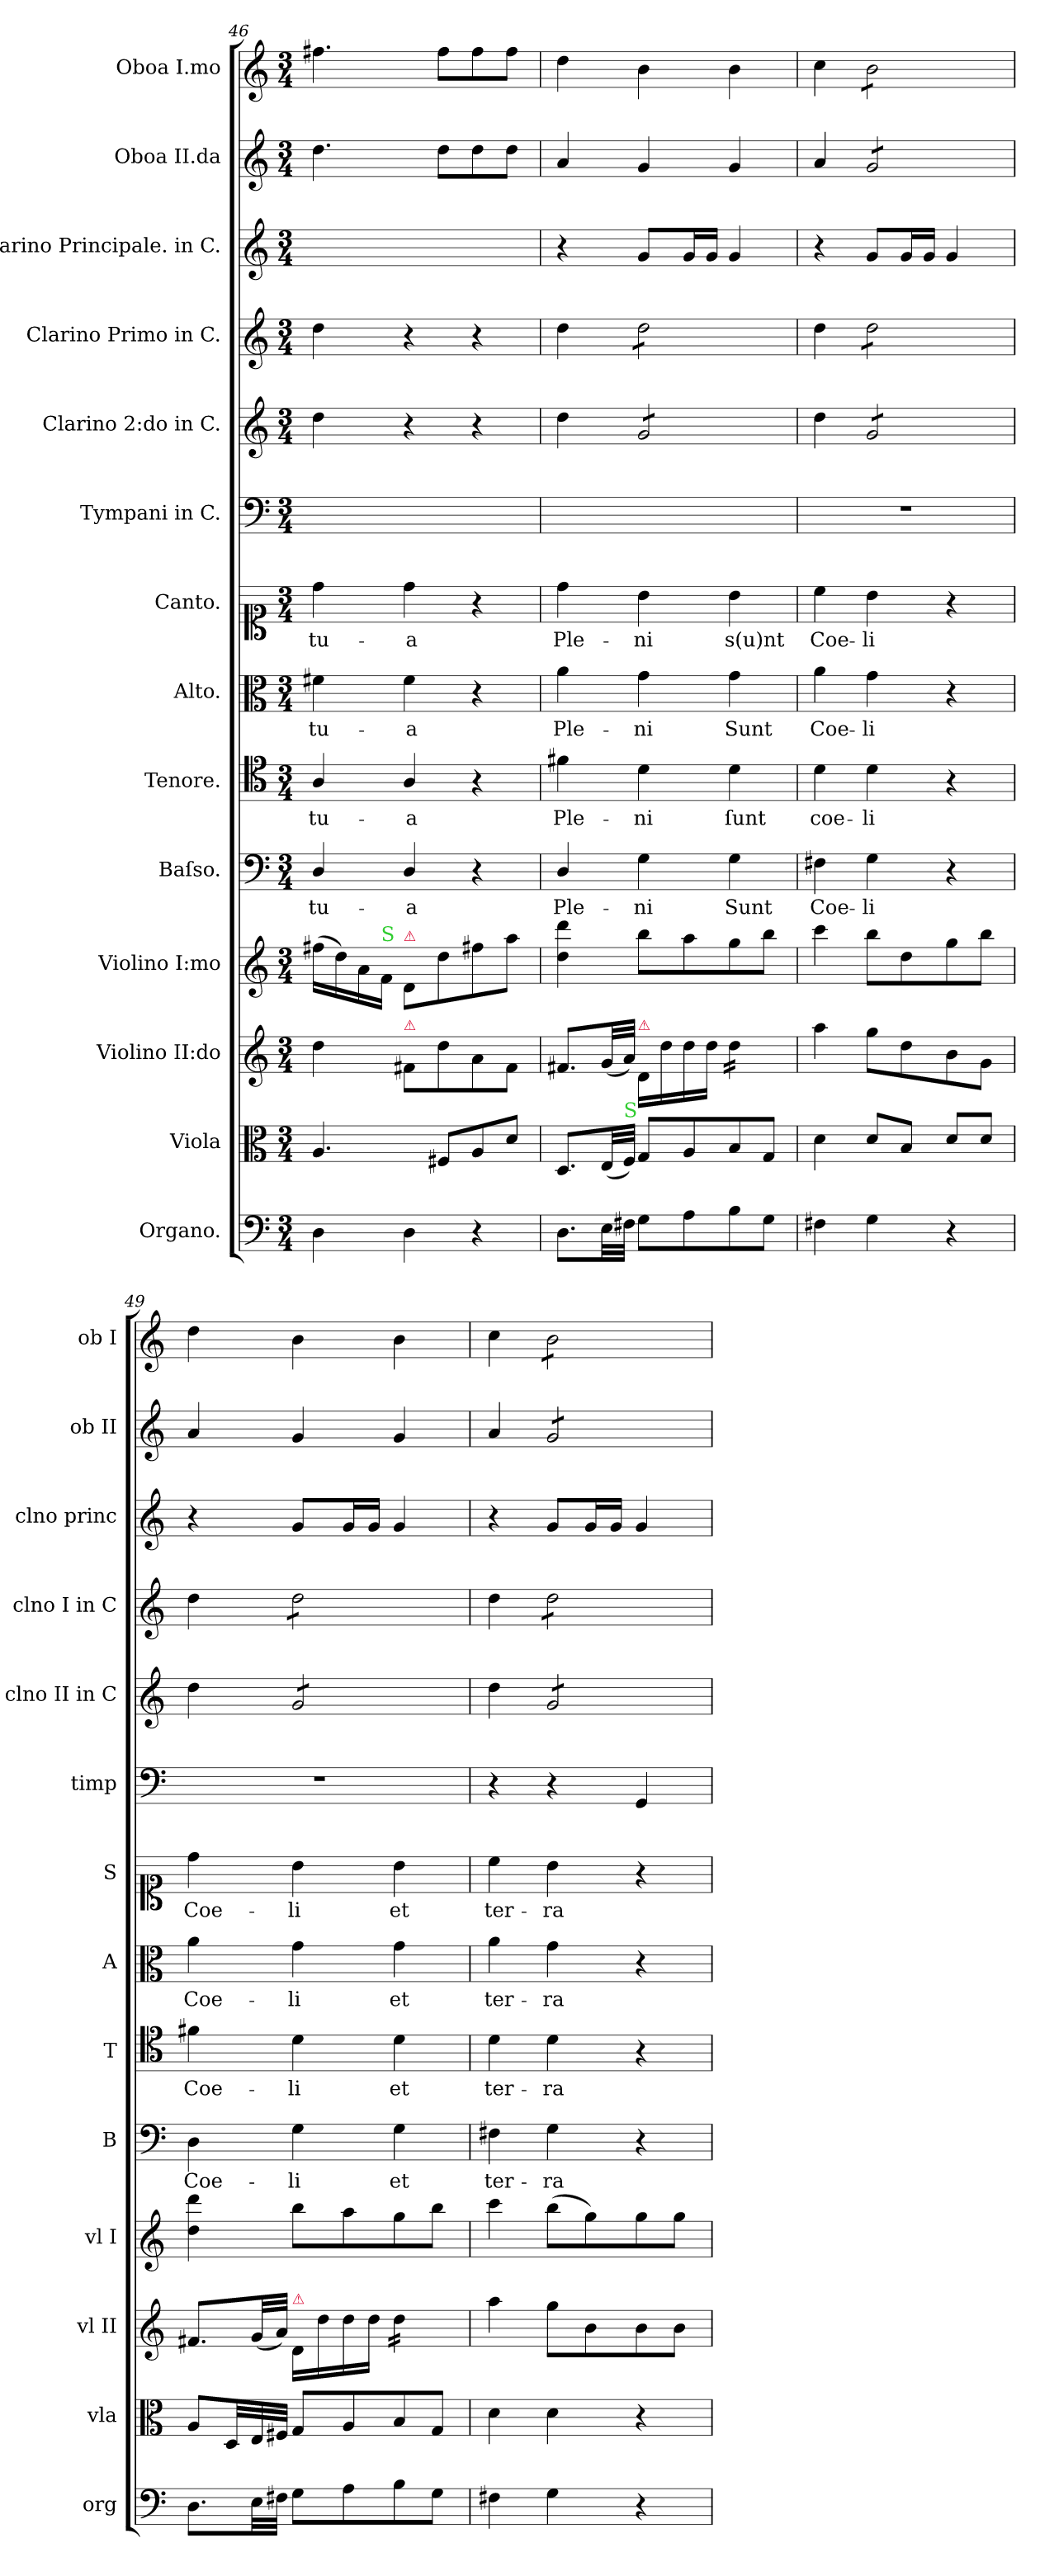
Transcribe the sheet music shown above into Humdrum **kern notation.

**kern	**kern	**kern	**kern	**kern	**text	**kern	**text	**kern	**text	**kern	**text	**kern	**kern	**kern	**kern	**kern	**kern
*part14	*part13	*part12	*part11	*part10	*part10	*part9	*part9	*part8	*part8	*part7	*part7	*part6	*part5	*part4	*part3	*part2	*part1
*staff14	*staff13	*staff12	*staff11	*staff10	*staff10	*staff9	*staff9	*staff8	*staff8	*staff7	*staff7	*staff6	*staff5	*staff4	*staff3	*staff2	*staff1
*I"Organo.	*I"Viola	*I"Violino II:do	*I"Violino I:mo	*I"Baſso.	*	*I"Tenore.	*	*I"Alto.	*	*I"Canto.	*	*I"Tympani in C.	*I"Clarino 2:do in C.	*I"Clarino Primo in C.	*I"Clarino Principale. in C.	*I"Oboa II.da	*I"Oboa I.mo
*I'org	*I'vla	*I'vl II	*I'vl I	*I'B	*	*I'T	*	*I'A	*	*I'S	*	*I'timp	*I'clno II in C	*I'clno I in C	*I'clno princ	*I'ob II	*I'ob I
*clefF4	*clefC3	*clefG2	*clefG2	*clefF4	*	*clefC4	*	*clefC3	*	*clefC1	*	*clefF4	*clefG2	*clefG2	*clefG2	*clefG2	*clefG2
*k[]	*k[]	*k[]	*k[]	*k[]	*	*k[]	*	*k[]	*	*k[]	*	*k[]	*k[]	*k[]	*k[]	*k[]	*k[]
*M3/4	*M3/4	*M3/4	*M3/4	*M3/4	*	*M3/4	*	*M3/4	*	*M3/4	*	*M3/4	*M3/4	*M3/4	*M3/4	*M3/4	*M3/4
=46	=46	=46	=46	=46	=46	=46	=46	=46	=46	=46	=46	=46	=46	=46	=46	=46	=46
!	!	!	!	!	!	!	!	!	!LO:LY:i	!	!LO:LY:i	!	!	!	!	!	!
4D\	4.A/	4dd\	(>16ff#X\LL	4D/	tu-	4A/	tu-	4f#X\	tu-	4dd\	tu-	2.ryy	4dd\	4dd\	2.ryy	4.dd\	4.ff#X\
.	.	.	16dd\)	.	.	.	.	.	.	.	.	.	.	.	.	.	.
.	.	.	16a\	.	.	.	.	.	.	.	.	.	.	.	.	.	.
!	!	!	!LO:TX:a:color=limegreen:t=S	!	!	!	!	!	!	!	!	!	!	!	!	!	!
.	.	.	16f\JJ	.	.	.	.	.	.	.	.	.	.	.	.	.	.
!	!	!	!LO:TX:a:color=crimson:t=⚠	!	!	!	!	!	!	!	!	!	!	!	!	!	!
!	!	!LO:TX:a:color=crimson:t=⚠	!	!	!	!	!	!	!	!	!	!	!	!	!	!	!
!	!	!	!	!	!	!	!	!	!LO:LY:i	!	!LO:LY:i	!	!	!	!	!	!
4D\	.	8f#X/L	8d/L	4D/	-a	4A/	-a	4f#\	-a	4dd\	-a	.	4r	4r	.	.	.
.	8F#X/L	8dd\	8dd\	.	.	.	.	.	.	.	.	.	.	.	.	8dd\L	8ff#\L
4r	8A/	8a\	8ff#X\	4r	.	4r	.	4r	.	4r	.	.	4r	4r	.	8dd\	8ff#\
.	8d/J	8f#\J	8aa\J	.	.	.	.	.	.	.	.	.	.	.	.	8dd\J	8ff#\J
=47	=47	=47	=47	=47	=47	=47	=47	=47	=47	=47	=47	=47	=47	=47	=47	=47	=47
8.D\L	8.D/L	8.f#X/L	4dd\ 4ddd\	4D/	Ple-	4f#X\	Ple-	4a\	Ple-	4dd\	Ple-	2.ryy	4dd\	4dd\	4r	4a/	4dd\
32E\LL	(<32E/LL	(<32g/LL	.	.	.	.	.	.	.	.	.	.	.	.	.	.	.
!	!LO:TX:a:color=limegreen:t=S	!	!	!	!	!	!	!	!	!	!	!	!	!	!	!	!
32F#X\JJJ	32F/JJJ)	32a/JJJ)	.	.	.	.	.	.	.	.	.	.	.	.	.	.	.
!	!	!LO:TX:a:color=crimson:t=⚠	!	!	!	!	!	!	!	!	!	!	!	!	!	!	!
*	*	*	*	*	*	*	*	*	*	*	*	*	*tremolo	*	*	*	*
*	*	*	*	*	*	*	*	*	*	*	*	*	*	*tremolo	*	*	*
8G\L	8G/L	16d/LL	8bb\L	4G\	-ni	4d\	-ni	4g\	-ni	4b\	-ni	.	8g/L	8dd\L	8g/L	4g/	4b\
.	.	16dd\	.	.	.	.	.	.	.	.	.	.	.	.	.	.	.
8A\	8A/	16dd\	8aa\	.	.	.	.	.	.	.	.	.	8g/	8dd\	16g/L	.	.
.	.	16dd\JJ	.	.	.	.	.	.	.	.	.	.	.	.	16g/JJ	.	.
*	*	*tremolo	*	*	*	*	*	*	*	*	*	*	*	*	*	*	*
8B\	8B/	16dd\LL	8gg\	4G\	Sunt	4d\	ſunt	4g\	Sunt	4b\	s(u)nt	.	8g/	8dd\	4g/	4g/	4b\
.	.	16dd\	.	.	.	.	.	.	.	.	.	.	.	.	.	.	.
8G\J	8G/J	16dd\	8bb\J	.	.	.	.	.	.	.	.	.	8g/J	8dd\J	.	.	.
*	*	*	*	*	*	*	*	*	*	*	*	*	*	*Xtremolo	*	*	*
*	*	*	*	*	*	*	*	*	*	*	*	*	*Xtremolo	*	*	*	*
.	.	16dd\JJ	.	.	.	.	.	.	.	.	.	.	.	.	.	.	.
*	*	*Xtremolo	*	*	*	*	*	*	*	*	*	*	*	*	*	*	*
=48	=48	=48	=48	=48	=48	=48	=48	=48	=48	=48	=48	=48	=48	=48	=48	=48	=48
4F#X\	4d\	4aa\	4ccc\	4F#X\	Coe-	4d\	coe-	4a\	Coe-	4cc\	Coe-	2.r	4dd\	4dd\	4r	4a/	4cc\
*	*	*	*	*	*	*	*	*	*	*	*	*	*tremolo	*	*	*	*
*	*	*	*	*	*	*	*	*	*	*	*	*	*	*tremolo	*	*	*
*	*	*	*	*	*	*	*	*	*	*	*	*	*	*	*	*tremolo	*
*	*	*	*	*	*	*	*	*	*	*	*	*	*	*	*	*	*tremolo
4G\	8d/L	8gg\L	8bb\L	4G\	-li	4d\	-li	4g\	-li	4b\	-li	.	8g/L	8dd\L	8g/L	8g/L	8b\L
.	8B/J	8dd\	8dd\	.	.	.	.	.	.	.	.	.	8g/	8dd\	16g/L	8g/	8b\
.	.	.	.	.	.	.	.	.	.	.	.	.	.	.	16g/JJ	.	.
4r	8d/L	8b\	8gg\	4r	.	4r	.	4r	.	4r	.	.	8g/	8dd\	4g/	8g/	8b\
.	8d/J	8g\J	8bb\J	.	.	.	.	.	.	.	.	.	8g/J	8dd\J	.	8g/J	8b\J
*	*	*	*	*	*	*	*	*	*	*	*	*	*	*	*	*	*Xtremolo
*	*	*	*	*	*	*	*	*	*	*	*	*	*	*	*	*Xtremolo	*
*	*	*	*	*	*	*	*	*	*	*	*	*	*	*Xtremolo	*	*	*
*	*	*	*	*	*	*	*	*	*	*	*	*	*Xtremolo	*	*	*	*
=49	=49	=49	=49	=49	=49	=49	=49	=49	=49	=49	=49	=49	=49	=49	=49	=49	=49
8.D\L	8A/L	8.f#X/L	4dd\ 4ddd\	4D\	Coe-	4f#X\	Coe-	4a\	Coe-	4dd\	Coe-	2.r	4dd\	4dd\	4r	4a/	4dd\
!	!LO:N:vis=32	!	!	!	!	!	!	!	!	!	!	!	!	!	!	!	!
.	16D/LL	.	.	.	.	.	.	.	.	.	.	.	.	.	.	.	.
32E\LL	32E/	(<32g/LL	.	.	.	.	.	.	.	.	.	.	.	.	.	.	.
32F#X\JJJ	32F#X/JJJ	32a/JJJ)	.	.	.	.	.	.	.	.	.	.	.	.	.	.	.
!	!	!LO:TX:a:color=crimson:t=⚠	!	!	!	!	!	!	!	!	!	!	!	!	!	!	!
*	*	*	*	*	*	*	*	*	*	*	*	*	*tremolo	*	*	*	*
*	*	*	*	*	*	*	*	*	*	*	*	*	*	*tremolo	*	*	*
8G\L	8G/L	16d/LL	8bb\L	4G\	-li	4d\	-li	4g\	-li	4b\	-li	.	8g/L	8dd\L	8g/L	4g/	4b\
.	.	16dd\	.	.	.	.	.	.	.	.	.	.	.	.	.	.	.
8A\	8A/	16dd\	8aa\	.	.	.	.	.	.	.	.	.	8g/	8dd\	16g/L	.	.
.	.	16dd\JJ	.	.	.	.	.	.	.	.	.	.	.	.	16g/JJ	.	.
*	*	*tremolo	*	*	*	*	*	*	*	*	*	*	*	*	*	*	*
8B\	8B/	16dd\LL	8gg\	4G\	et	4d\	et	4g\	et	4b\	et	.	8g/	8dd\	4g/	4g/	4b\
.	.	16dd\	.	.	.	.	.	.	.	.	.	.	.	.	.	.	.
8G\J	8G/J	16dd\	8bb\J	.	.	.	.	.	.	.	.	.	8g/J	8dd\J	.	.	.
*	*	*	*	*	*	*	*	*	*	*	*	*	*	*Xtremolo	*	*	*
*	*	*	*	*	*	*	*	*	*	*	*	*	*Xtremolo	*	*	*	*
.	.	16dd\JJ	.	.	.	.	.	.	.	.	.	.	.	.	.	.	.
*	*	*Xtremolo	*	*	*	*	*	*	*	*	*	*	*	*	*	*	*
=50	=50	=50	=50	=50	=50	=50	=50	=50	=50	=50	=50	=50	=50	=50	=50	=50	=50
4F#X\	4d\	4aa\	4ccc\	4F#X\	ter-	4d\	ter-	4a\	ter-	4cc\	ter-	4r	4dd\	4dd\	4r	4a/	4cc\
*	*	*	*	*	*	*	*	*	*	*	*	*	*tremolo	*	*	*	*
*	*	*	*	*	*	*	*	*	*	*	*	*	*	*tremolo	*	*	*
*	*	*	*	*	*	*	*	*	*	*	*	*	*	*	*	*tremolo	*
*	*	*	*	*	*	*	*	*	*	*	*	*	*	*	*	*	*tremolo
4G\	4d\	8gg\L	(>8bb\L	4G\	-ra	4d\	-ra	4g\	-ra	4b\	-ra	4r	8g/L	8dd\L	8g/L	8g/L	8b\L
.	.	8b\	8gg\)	.	.	.	.	.	.	.	.	.	8g/	8dd\	16g/L	8g/	8b\
.	.	.	.	.	.	.	.	.	.	.	.	.	.	.	16g/JJ	.	.
4r	4r	8b\	8gg\	4r	.	4r	.	4r	.	4r	.	4GG/	8g/	8dd\	4g/	8g/	8b\
.	.	8b\J	8gg\J	.	.	.	.	.	.	.	.	.	8g/J	8dd\J	.	8g/J	8b\J
*	*	*	*	*	*	*	*	*	*	*	*	*	*	*	*	*	*Xtremolo
*	*	*	*	*	*	*	*	*	*	*	*	*	*	*	*	*Xtremolo	*
*	*	*	*	*	*	*	*	*	*	*	*	*	*	*Xtremolo	*	*	*
*	*	*	*	*	*	*	*	*	*	*	*	*	*Xtremolo	*	*	*	*
=	=	=	=	=	=	=	=	=	=	=	=	=	=	=	=	=	=
*-	*-	*-	*-	*-	*-	*-	*-	*-	*-	*-	*-	*-	*-	*-	*-	*-	*-
